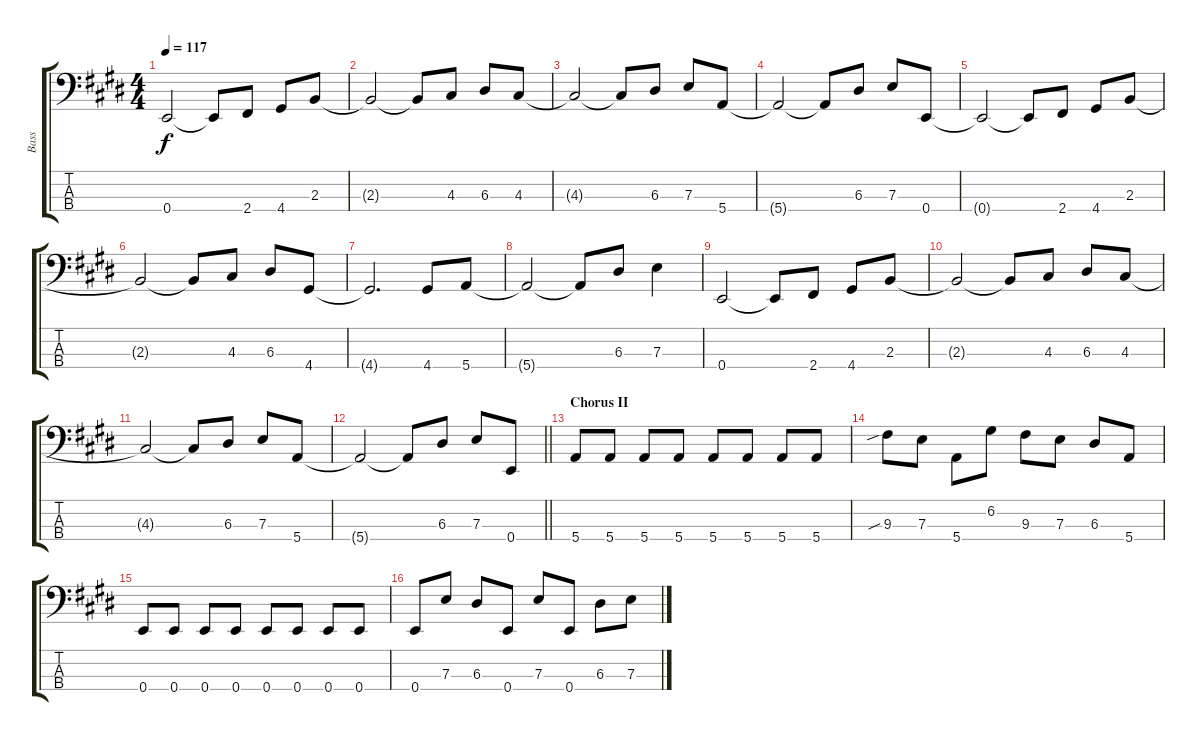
\track ("Bass" "Bass") {instrument electricbassfinger}
\staff {score tabs}
\tuning (G2 D2 A1 E1) {hide}
\ts (4 4)
\tempo 117
\clef f4
\ks c#minor
0.4.2{dy f} 0.4{t}.8 2.4.8 4.4.8 2.3.8 |
2.3{t}.2 2.3{t}.8 4.3.8 6.3.8 4.3.8 |
4.3{t}.2 4.3{t}.8 6.3.8 7.3.8 5.4.8 |
5.4{t}.2 5.4{t}.8 6.3.8 7.3.8 0.4.8 |
0.4{t}.2 0.4{t}.8 2.4.8 4.4.8 2.3.8 |
2.3{t}.2 2.3{t}.8 4.3.8 6.3.8 4.4.8 |
4.4{t}.2{d} 4.4.8 5.4.8 |
5.4{t}.2 5.4{t}.8 6.3.8 7.3.4 |
0.4.2 0.4{t}.8 2.4.8 4.4.8 2.3.8 |
2.3{t}.2 2.3{t}.8 4.3.8 6.3.8 4.3.8 |
4.3{t}.2 4.3{t}.8 6.3.8 7.3.8 5.4.8 |
\barLineRight lightlight
5.4{t}.2 5.4{t}.8 6.3.8 7.3.8 0.4.8 |
\section ("" "Chorus II")
5.4.8 5.4.8 5.4.8 5.4.8 5.4.8 5.4.8 5.4.8 5.4.8 |
9.3{sib}.8 7.3.8 5.4.8 6.2.8 9.3.8 7.3.8 6.3.8 5.4.8 |
0.4.8 0.4.8 0.4.8 0.4.8 0.4.8 0.4.8 0.4.8 0.4.8 |
0.4.8 7.3.8 6.3.8 0.4.8 7.3.8 0.4.8 6.3.8 7.3.8
